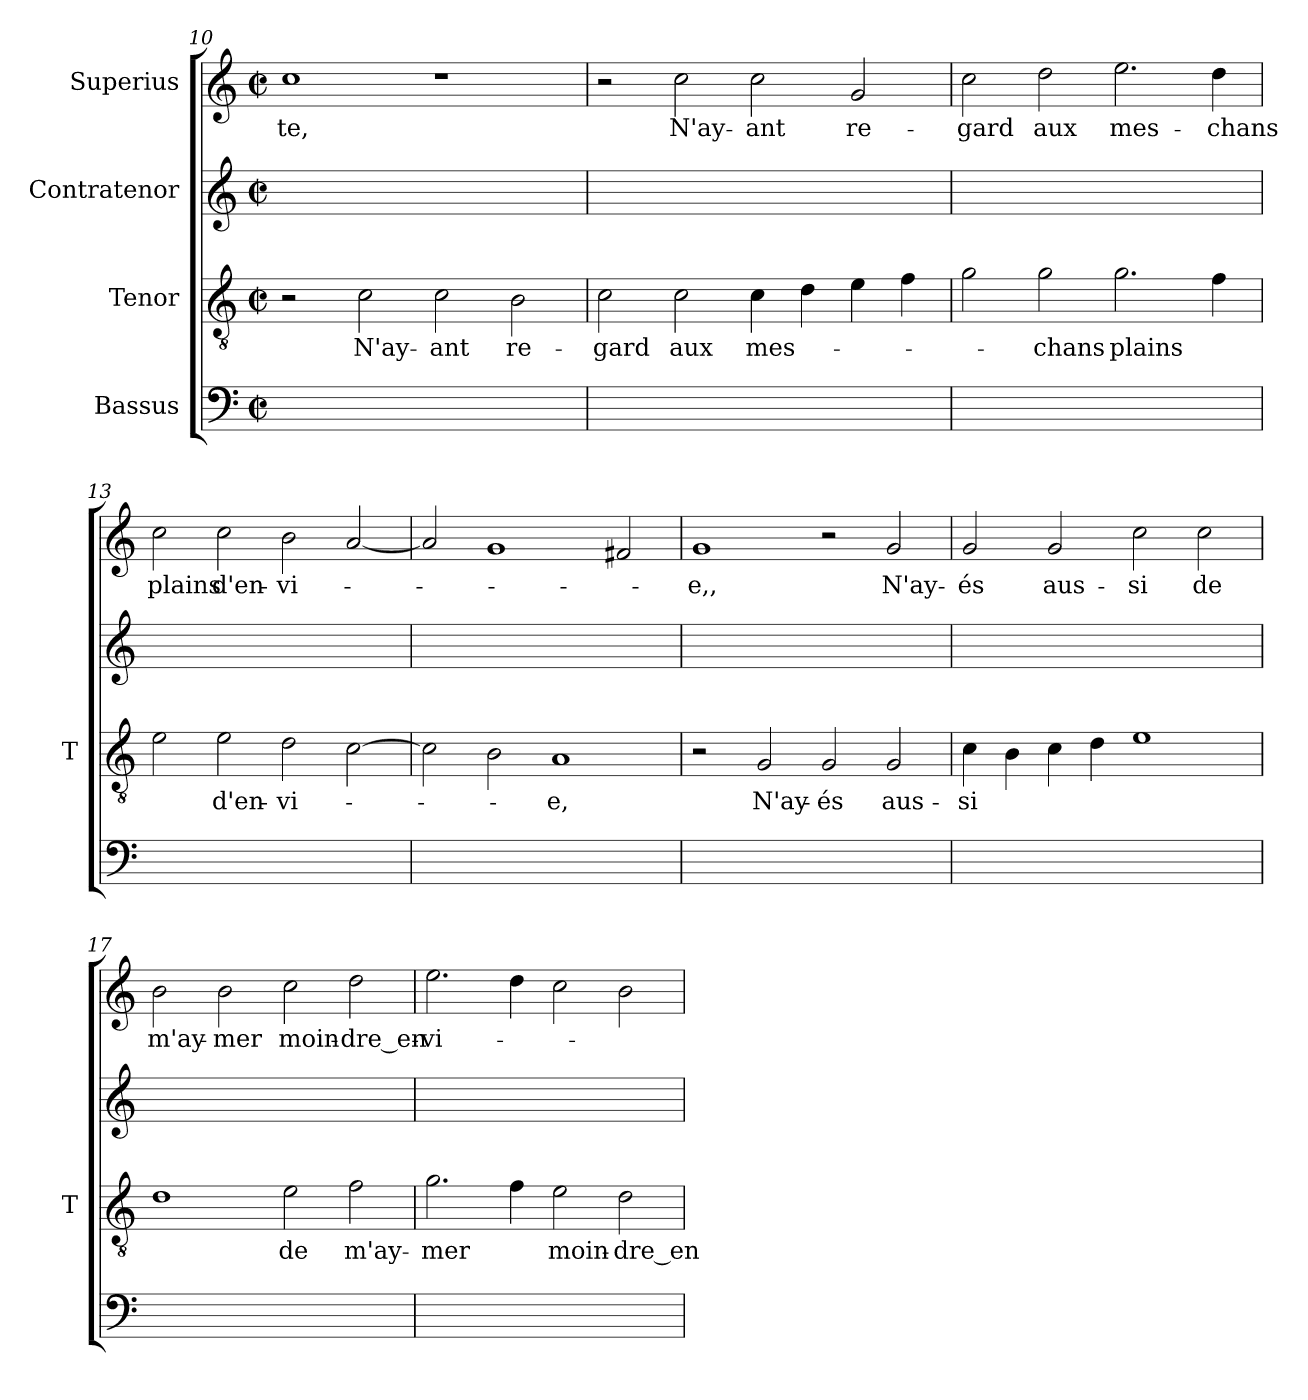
**kern	**kern	**text	**kern	**kern	**text
*part4	*part3	*part3	*part2	*part1	*part1
*staff4	*staff3	*staff3	*staff2	*staff1	*staff1
*I"Bassus	*I"Tenor	*	*I"Contratenor	*I"Superius	*
*	*I'T	*	*	*	*
*clefF4	*clefGv2	*	*clefG2	*clefG2	*
*k[]	*k[]	*	*k[]	*k[]	*
*C:	*C:	*	*C:	*C:	*
*M2/2	*M2/2	*	*M2/2	*M2/2	*
*met(c|)	*met(c|)	*	*met(c|)	*met(c|)	*
=10	=10	=10	=10	=10	=10
1ryy	2r	.	1ryy	1cc	-te,
.	2c	N'ay-	.	.	.
1ryy	2c	-ant	1ryy	1r	.
.	2B	re-	.	.	.
!!LO:PB:g=z
=11	=11	=11	=11	=11	=11
1ryy	2c	-gard	1ryy	2r	.
.	2c	-aux	.	2cc	N'ay-
1ryy	4c	mes-	1ryy	2cc	-ant
.	4d	.	.	.	.
.	4e	.	.	2g	re-
.	4f	.	.	.	.
=12	=12	=12	=12	=12	=12
1ryy	2g	.	1ryy	2cc	-gard
.	2g	-chans	.	2dd	-aux
1ryy	2.g	-plains	1ryy	2.ee	mes-
.	4f	.	.	4dd	-chans
=13	=13	=13	=13	=13	=13
1ryy	2e	.	1ryy	2cc	-plains
.	2e	d'en-	.	2cc	d'en-
1ryy	2d	vi-	1ryy	2b	vi-
.	[2c	.	.	[2a	.
=14	=14	=14	=14	=14	=14
1ryy	2c]	.	1ryy	2a]	.
.	2B	.	.	1g	.
1ryy	1A	-e,	1ryy	.	.
.	.	.	.	2f#X	.
!!LO:PB:g=z
=15	=15	=15	=15	=15	=15
1ryy	2r	.	1ryy	1g	-e,,
.	2G	N'ay-	.	.	.
1ryy	2G	-és	1ryy	2r	.
.	2G	aus-	.	2g	N'ay-
=16	=16	=16	=16	=16	=16
1ryy	4c	-si	1ryy	2g	-és
.	4B	.	.	.	.
.	4c	.	.	2g	aus-
.	4d	.	.	.	.
1ryy	1e	.	1ryy	2cc	-si
.	.	.	.	2cc	-de
=17	=17	=17	=17	=17	=17
1ryy	1d	.	1ryy	2b	m'ay-
.	.	.	.	2b	-mer
1ryy	2e	-de	1ryy	2cc	moin-
.	2f	m'ay-	.	2dd	dre_en-
=18	=18	=18	=18	=18	=18
1ryy	2.g	-mer	1ryy	2.ee	vi-
.	4f	.	.	4dd	.
1ryy	2e	moin-	1ryy	2cc	.
.	2d	dre_en-	.	2b	.
=	=	=	=	=	=
*-	*-	*-	*-	*-	*-
